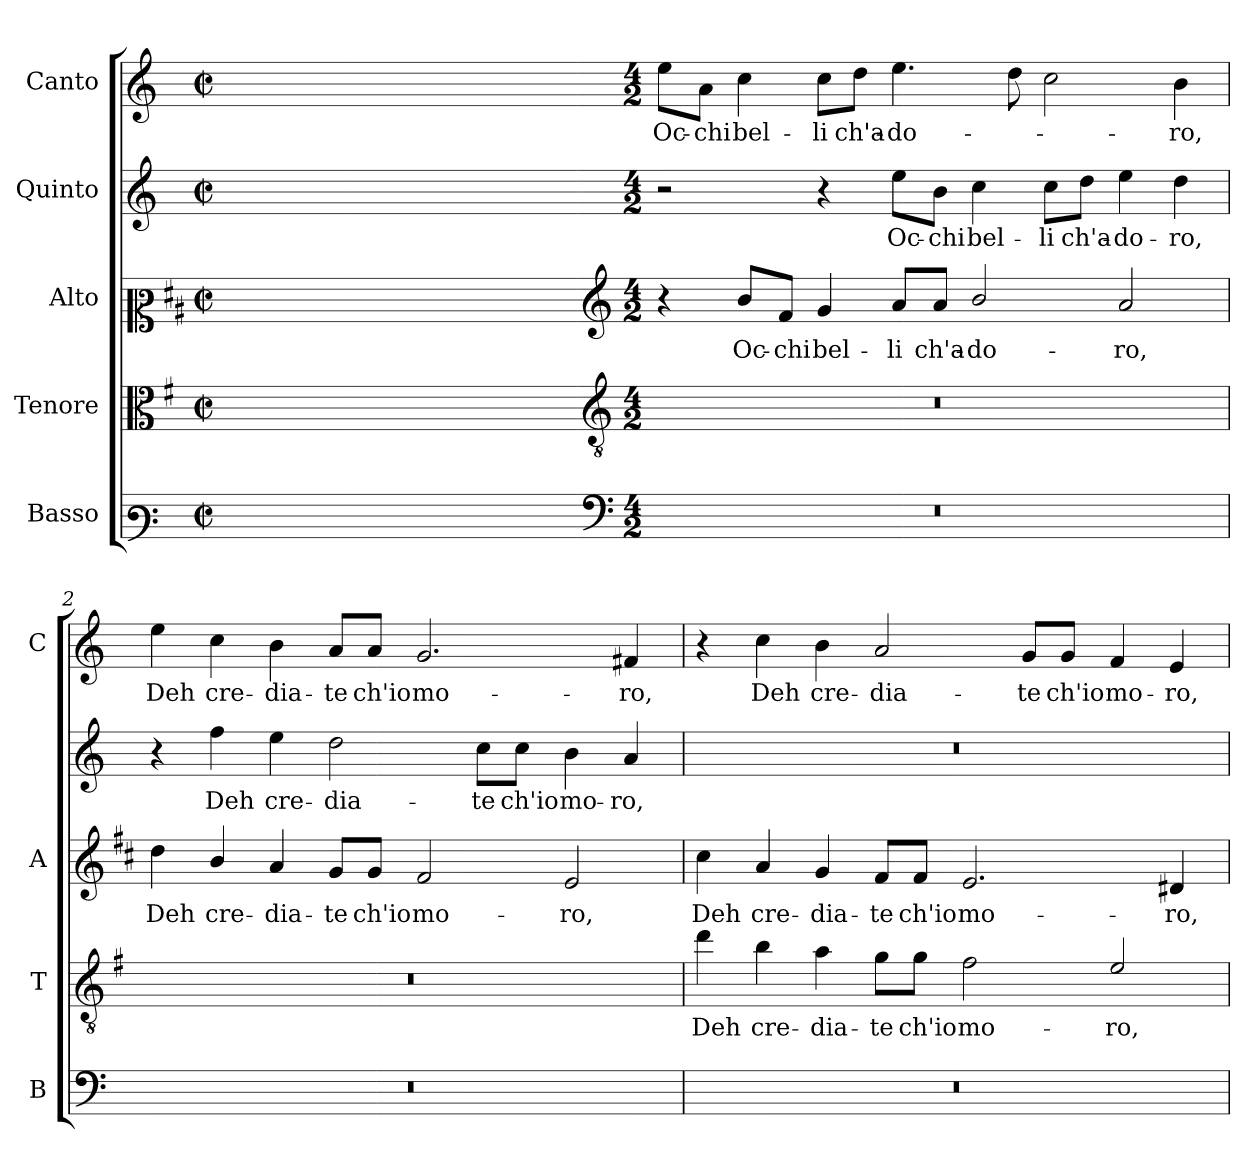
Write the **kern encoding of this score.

**kern	**kern	**text	**kern	**text	**kern	**text	**kern	**text
*part5	*part4	*part4	*part3	*part3	*part2	*part2	*part1	*part1
*staff5	*staff4	*staff4	*staff3	*staff3	*staff2	*staff2	*staff1	*staff1
*I"Basso	*I"Tenore	*	*I"Alto	*	*I"Quinto	*	*I"Canto	*
*I'B	*I'T	*	*I'A	*	*	*	*I'C	*
*clefF3	*clefC3	*	*clefC2	*	*clefG2	*	*clefG2	*
*	*ITrd4c7	*	*ITrd1c2	*	*	*	*	*
*k[]	*k[]	*	*k[]	*	*k[]	*	*k[]	*
*C:	*C:	*	*C:	*	*C:	*	*C:	*
*M2/2	*M2/2	*	*M2/2	*	*M2/2	*	*M2/2	*
*met(c|)	*met(c|)	*	*met(c|)	*	*met(c|)	*	*met(c|)	*
=	=	=	=	=	=	=	=	=
1ryy	1ryy	.	1ryy	.	1ryy	.	1ryy	.
=1X-	=1X-	=1X-	=1X-	=1X-	=1X-	=1X-	=1X-	=1X-
4ryy	4ryy	.	4ryy	.	4ryy	.	4ryy	.
4ryy	4ryy	.	4ryy	.	4ryy	.	4ryy	.
4ryy	4ryy	.	4ryy	.	4ryy	.	4ryy	.
4ryy	4ryy	.	4ryy	.	4ryy	.	4ryy	.
=1-	=1-	=1-	=1-	=1-	=1-	=1-	=1-	=1-
*clefF4	*clefGv2	*	*clefG2	*	*	*	*	*
*M4/2	*M4/2	*	*M4/2	*	*M4/2	*	*M4/2	*
!	!	!	!	!	!	!	!	!LO:LY:b
0r	0r	.	4r	.	2r	.	8ee\L	Oc-
!	!	!	!	!	!	!	!	!LO:LY:b
.	.	.	.	.	.	.	8a\J	-chi
!	!	!	!	!LO:LY:b	!	!	!	!LO:LY:b
.	.	.	8a/L	Oc-	.	.	4cc\	bel-
!	!	!	!	!LO:LY:b	!	!	!	!
.	.	.	8e/J	-chi	.	.	.	.
!	!	!	!	!LO:LY:b	!	!	!	!LO:LY:b
.	.	.	4f/	bel-	4r	.	8cc\L	-li
!	!	!	!	!	!	!	!	!LO:LY:b
.	.	.	.	.	.	.	8dd\J	ch'a-
!	!	!	!	!LO:LY:b	!	!LO:LY:b	!	!LO:LY:b
.	.	.	8g/L	-li	8ee\L	Oc-	4.ee\	-do-
!	!	!	!	!LO:LY:b	!	!LO:LY:b	!	!
.	.	.	8g/J	ch'a-	8b\J	-chi	.	.
!	!	!	!	!LO:LY:b	!	!LO:LY:b	!	!
.	.	.	2a/	-do-	4cc\	bel-	.	.
.	.	.	.	.	.	.	8dd\	.
!	!	!	!	!	!	!LO:LY:b	!	!
.	.	.	.	.	8cc\L	-li	2cc\	.
!	!	!	!	!	!	!LO:LY:b	!	!
.	.	.	.	.	8dd\J	ch'a-	.	.
!	!	!	!	!LO:LY:b	!	!LO:LY:b	!	!
.	.	.	2g/	-ro,	4ee\	-do-	.	.
!	!	!	!	!	!	!LO:LY:b	!	!LO:LY:b
.	.	.	.	.	4dd\	-ro,	4b\	-ro,
=2	=2	=2	=2	=2	=2	=2	=2	=2
!	!	!	!	!LO:LY:b	!	!	!	!LO:LY:b
0r	0r	.	4cc\	Deh	4r	.	4ee\	Deh
!	!	!	!	!LO:LY:b	!	!LO:LY:b	!	!LO:LY:b
.	.	.	4a/	cre-	4ff\	Deh	4cc\	cre-
!	!	!	!	!LO:LY:b	!	!LO:LY:b	!	!LO:LY:b
.	.	.	4g/	-dia-	4ee\	cre-	4b\	-dia-
!	!	!	!	!LO:LY:b	!	!LO:LY:b	!	!LO:LY:b
.	.	.	8f/L	-te	2dd\	-dia-	8a/L	-te
!	!	!	!	!LO:LY:b	!	!	!	!LO:LY:b
.	.	.	8f/J	ch'io	.	.	8a/J	ch'io
!	!	!	!	!LO:LY:b	!	!	!	!LO:LY:b
.	.	.	2e/	mo-	.	.	2.g/	mo-
!	!	!	!	!	!	!LO:LY:b	!	!
.	.	.	.	.	8cc\L	-te	.	.
!	!	!	!	!	!	!LO:LY:b	!	!
.	.	.	.	.	8cc\J	ch'io	.	.
!	!	!	!	!LO:LY:b	!	!LO:LY:b	!	!
.	.	.	2d/	-ro,	4b\	mo-	.	.
!	!	!	!	!	!	!LO:LY:b	!	!LO:LY:b
.	.	.	.	.	4a/	-ro,	4f#X/	-ro,
!!LO:LB:g=z
=3	=3	=3	=3	=3	=3	=3	=3	=3
!	!	!LO:LY:b	!	!LO:LY:b	!	!	!	!
0r	4g\	Deh	4b\	Deh	0r	.	4r	.
!	!	!LO:LY:b	!	!LO:LY:b	!	!	!	!LO:LY:b
.	4e\	cre-	4g/	cre-	.	.	4cc\	Deh
!	!	!LO:LY:b	!	!LO:LY:b	!	!	!	!LO:LY:b
.	4d\	-dia-	4f/	-dia-	.	.	4b\	cre-
!	!	!LO:LY:b	!	!LO:LY:b	!	!	!	!LO:LY:b
.	8c\L	-te	8e/L	-te	.	.	2a/	-dia-
!	!	!LO:LY:b	!	!LO:LY:b	!	!	!	!
.	8c\J	ch'io	8e/J	ch'io	.	.	.	.
!	!	!LO:LY:b	!	!LO:LY:b	!	!	!	!
.	2B\	mo-	2.d/	mo-	.	.	.	.
!	!	!	!	!	!	!	!	!LO:LY:b
.	.	.	.	.	.	.	8g/L	-te
!	!	!	!	!	!	!	!	!LO:LY:b
.	.	.	.	.	.	.	8g/J	ch'io
!	!	!LO:LY:b	!	!	!	!	!	!LO:LY:b
.	2A/	-ro,	.	.	.	.	4f/	mo-
!	!	!	!	!LO:LY:b	!	!	!	!LO:LY:b
.	.	.	4c#X/	-ro,	.	.	4e/	-ro,
=	=	=	=	=	=	=	=	=
*-	*-	*-	*-	*-	*-	*-	*-	*-
